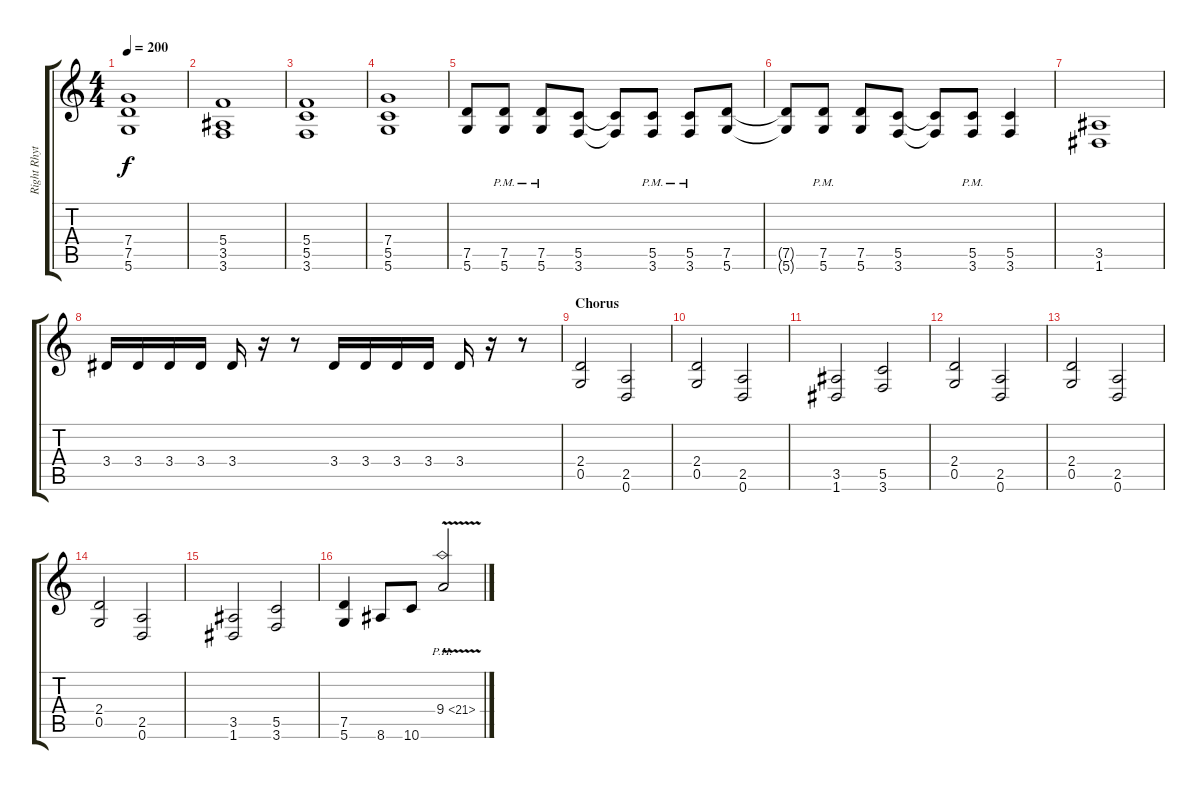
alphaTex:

\track ("Right Rhythm Gtr" "Right Rhyt") {instrument distortionguitar}
\staff {score tabs}
\tuning (D4 A3 F3 C3 G2 D2) {hide}
\ts (4 4)
\tempo 200
\clef g2
\ks c
(7.4 7.5 5.6).1{dy f} |
(5.4 3.5 3.6).1 |
(5.4 5.5 3.6).1 |
(7.4 5.5 5.6).1 |
(7.5 5.6).8 (7.5{pm} 5.6{pm}).8 (7.5{pm} 5.6{pm}).8 (5.5 3.6).8 (5.5{t} 3.6{t}).8 (5.5{pm} 3.6{pm}).8 (5.5{pm} 3.6{pm}).8 (7.5 5.6).8 |
(7.5{t} 5.6{t}).8 (7.5{pm} 5.6{pm}).8 (7.5 5.6).8 (5.5 3.6).8 (5.5{t} 3.6{t}).8 (5.5{pm} 3.6{pm}).8 (5.5 3.6).4 |
(3.5 1.6).1 |
3.4.16 3.4.16 3.4.16 3.4.16 3.4.16 r.16 r.8 3.4.16 3.4.16 3.4.16 3.4.16 3.4.16 r.16 r.8 |
\section ("" "Chorus")
(2.4 0.5).2 (2.5 0.6).2 |
(2.4 0.5).2 (2.5 0.6).2 |
(3.5 1.6).2 (5.5 3.6).2 |
(2.4 0.5).2 (2.5 0.6).2 |
(2.4 0.5).2 (2.5 0.6).2 |
(2.4 0.5).2 (2.5 0.6).2 |
(3.5 1.6).2 (5.5 3.6).2 |
(7.5 5.6).4 8.6.8 10.6.8 9.4{ph 12 v}.2
